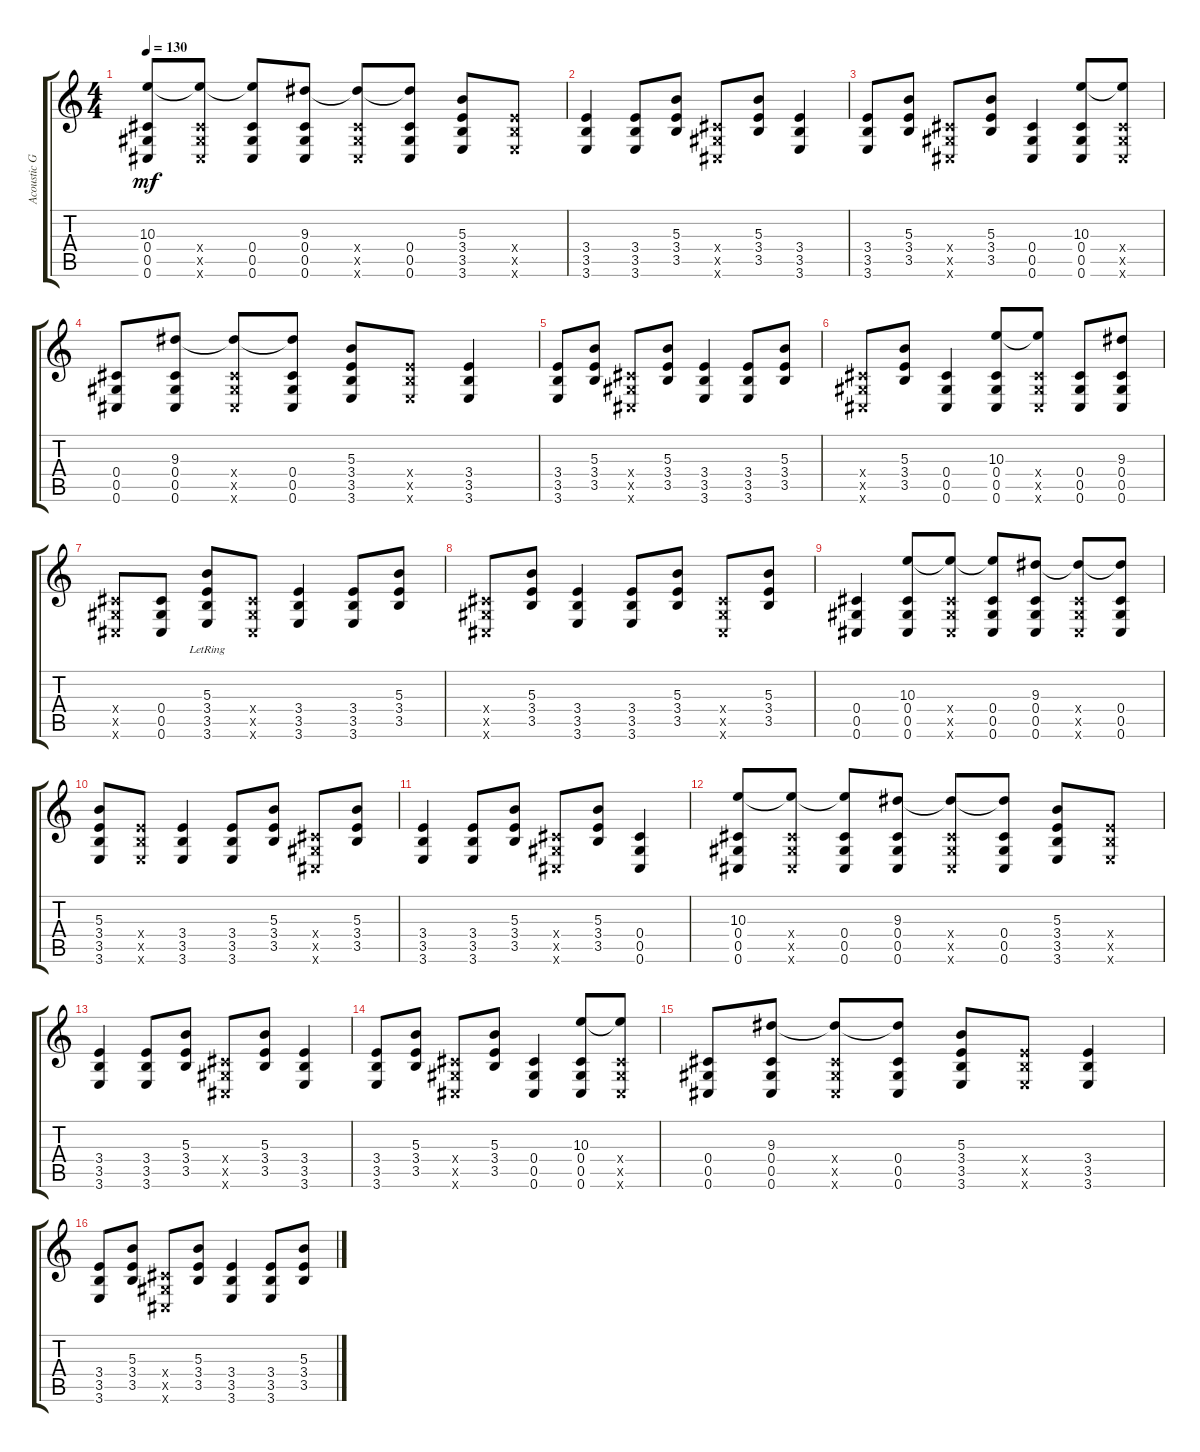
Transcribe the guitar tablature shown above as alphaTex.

\track ("Acoustic Guitar (Brian Vodinh)" "Acoustic G") {instrument acousticguitarsteel}
\staff {score tabs}
\tuning (Db4 Db4 Gb3 Db3 Ab2 Db2) {hide}
\ts (4 4)
\tempo 130
\clef g2
\ks c
(10.3 0.4 0.5 0.6).8{dy mf} (10.3{t} 0.4{x} 0.5{x} 0.6{x}).8 (10.3{t} 0.4 0.5 0.6).8 (9.3 0.4 0.5 0.6).8 (9.3{t} 0.4{x} 0.5{x} 0.6{x}).8 (9.3{t} 0.4 0.5 0.6).8 (5.3 3.4 3.5 3.6).8 (3.4{x} 3.5{x} 3.6{x}).8 |
(3.4 3.5 3.6).4 (3.4 3.5 3.6).8 (5.3 3.4 3.5).8 (0.4{x} 0.5{x} 0.6{x}).8 (5.3 3.4 3.5).8 (3.4 3.5 3.6).4 |
(3.4 3.5 3.6).8 (5.3 3.4 3.5).8 (0.4{x} 0.5{x} 0.6{x}).8 (5.3 3.4 3.5).8 (0.4 0.5 0.6).4 (10.3 0.4 0.5 0.6).8 (10.3{t} 0.4{x} 0.5{x} 0.6{x}).8 |
(0.4 0.5 0.6).8 (9.3 0.4 0.5 0.6).8 (9.3{t} 0.4{x} 0.5{x} 0.6{x}).8 (9.3{t} 0.4 0.5 0.6).8 (5.3 3.4 3.5 3.6).8 (3.4{x} 3.5{x} 3.6{x}).8 (3.4 3.5 3.6).4 |
(3.4 3.5 3.6).8 (5.3 3.4 3.5).8 (0.4{x} 0.5{x} 0.6{x}).8 (5.3 3.4 3.5).8 (3.4 3.5 3.6).4 (3.4 3.5 3.6).8 (5.3 3.4 3.5).8 |
(0.4{x} 0.5{x} 0.6{x}).8 (5.3 3.4 3.5).8 (0.4 0.5 0.6).4 (10.3 0.4 0.5 0.6).8 (10.3{t} 0.4{x} 0.5{x} 0.6{x}).8 (0.4 0.5 0.6).8 (9.3 0.4 0.5 0.6).8 |
(0.4{x} 0.5{x} 0.6{x}).8 (0.4 0.5 0.6).8 (5.3 3.4{lr} 3.5{lr} 3.6{lr}).8 (0.4{x} 0.5{x} 0.6{x}).8 (3.4 3.5 3.6).4 (3.4 3.5 3.6).8 (5.3 3.4 3.5).8 |
(0.4{x} 0.5{x} 0.6{x}).8 (5.3 3.4 3.5).8 (3.4 3.5 3.6).4 (3.4 3.5 3.6).8 (5.3 3.4 3.5).8 (0.4{x} 0.5{x} 0.6{x}).8 (5.3 3.4 3.5).8 |
(0.4 0.5 0.6).4 (10.3 0.4 0.5 0.6).8 (10.3{t} 0.4{x} 0.5{x} 0.6{x}).8 (10.3{t} 0.4 0.5 0.6).8 (9.3 0.4 0.5 0.6).8 (9.3{t} 0.4{x} 0.5{x} 0.6{x}).8 (9.3{t} 0.4 0.5 0.6).8 |
(5.3 3.4 3.5 3.6).8 (3.4{x} 3.5{x} 3.6{x}).8 (3.4 3.5 3.6).4 (3.4 3.5 3.6).8 (5.3 3.4 3.5).8 (0.4{x} 0.5{x} 0.6{x}).8 (5.3 3.4 3.5).8 |
(3.4 3.5 3.6).4 (3.4 3.5 3.6).8 (5.3 3.4 3.5).8 (0.4{x} 0.5{x} 0.6{x}).8 (5.3 3.4 3.5).8 (0.4 0.5 0.6).4 |
(10.3 0.4 0.5 0.6).8 (10.3{t} 0.4{x} 0.5{x} 0.6{x}).8 (10.3{t} 0.4 0.5 0.6).8 (9.3 0.4 0.5 0.6).8 (9.3{t} 0.4{x} 0.5{x} 0.6{x}).8 (9.3{t} 0.4 0.5 0.6).8 (5.3 3.4 3.5 3.6).8 (3.4{x} 3.5{x} 3.6{x}).8 |
(3.4 3.5 3.6).4 (3.4 3.5 3.6).8 (5.3 3.4 3.5).8 (0.4{x} 0.5{x} 0.6{x}).8 (5.3 3.4 3.5).8 (3.4 3.5 3.6).4 |
(3.4 3.5 3.6).8 (5.3 3.4 3.5).8 (0.4{x} 0.5{x} 0.6{x}).8 (5.3 3.4 3.5).8 (0.4 0.5 0.6).4 (10.3 0.4 0.5 0.6).8 (10.3{t} 0.4{x} 0.5{x} 0.6{x}).8 |
(0.4 0.5 0.6).8 (9.3 0.4 0.5 0.6).8 (9.3{t} 0.4{x} 0.5{x} 0.6{x}).8 (9.3{t} 0.4 0.5 0.6).8 (5.3 3.4 3.5 3.6).8 (3.4{x} 3.5{x} 3.6{x}).8 (3.4 3.5 3.6).4 |
(3.4 3.5 3.6).8 (5.3 3.4 3.5).8 (0.4{x} 0.5{x} 0.6{x}).8 (5.3 3.4 3.5).8 (3.4 3.5 3.6).4 (3.4 3.5 3.6).8 (5.3 3.4 3.5).8
